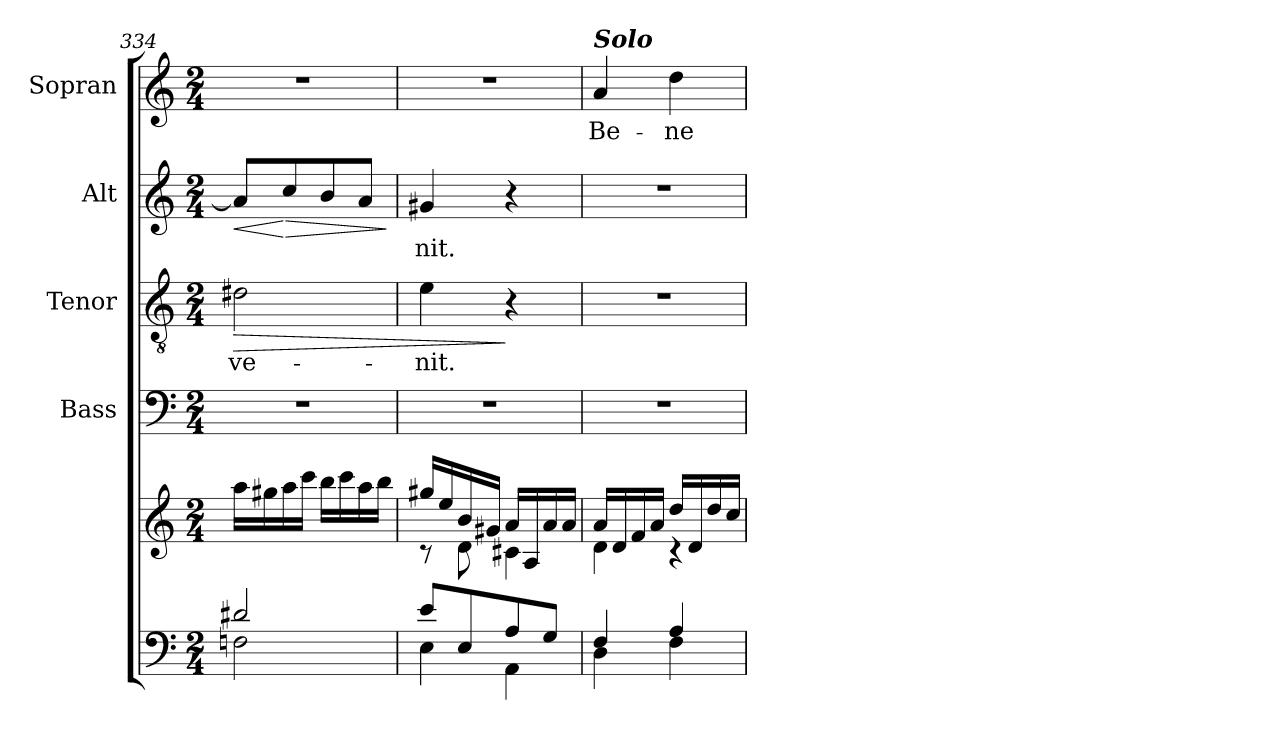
**kern	**kern	**kern	**kern	**text	**dynam	**kern	**text	**dynam	**kern	**text
*part5	*part5	*part4	*part3	*part3	*part3	*part2	*part2	*part2	*part1	*part1
*staff6	*staff5	*staff4	*staff3	*staff3	*staff3	*staff2	*staff2	*staff2	*staff1	*staff1
*	*	*I"Bass	*I"Tenor	*	*	*I"Alt	*	*	*I"Sopran	*
*	*	*I'B.	*I'T.	*	*	*I'A.	*	*	*I'S.	*
*clefF4	*clefG2	*clefF4	*clefGv2	*	*	*clefG2	*	*	*clefG2	*
*k[]	*k[]	*k[]	*k[]	*	*	*k[]	*	*	*k[]	*
*C:	*C:	*C:	*C:	*	*	*C:	*	*	*C:	*
*M2/4	*M2/4	*M2/4	*M2/4	*	*	*M2/4	*	*	*M2/4	*
=334	=334	=334	=334	=334	=334	=334	=334	=334	=334	=334
*^	*	*	*	*	*	*	*	*	*	*
!	!	!	!	!	!LO:LY:b	!LO:HP:b	!	!	!LO:HP:b	!	!
2d#X/	2Fn\	16aa\LL	2r	2d#X\	ve-	>	8a/L]	.	<	2r	.
.	.	16gg#X\	.	.	.	.	.	.	.	.	.
!	!	!	!	!	!	!	!	!	!LO:HP:n=1:b	!	!
.	.	16aa\	.	.	.	.	8cc/	.	[ >	.	.
.	.	16ccc\JJ	.	.	.	.	.	.	.	.	.
.	.	16bb\LL	.	.	.	.	8b/	.	.	.	.
.	.	16ccc\	.	.	.	.	.	.	.	.	.
.	.	16aa\	.	.	.	.	8a/J	.	.	.	.
.	.	16bb\JJ	.	.	.	.	.	.	.	.	.
*v	*v	*	*	*	*	*	*	*	*	*	*
.	.	.	.	.	.	.	.	]	.	.
=335	=335	=335	=335	=335	=335	=335	=335	=335	=335	=335
*^	*^	*	*	*	*	*	*	*	*	*
!	!	!	!	!	!	!LO:LY:b	!	!	!LO:LY:b	!	!	!
8e/L	4E\	16gg#X/LL	8rc	2r	4e\	-nit.	.	4g#X/	-nit.	.	2r	.
.	.	16ee/	.	.	.	.	.	.	.	.	.	.
8E/	.	16b/	8d\	.	.	.	.	.	.	.	.	.
.	.	16g#X/JJ	.	.	.	.	.	.	.	.	.	.
8A/	4AA\	16a/LL	4c#X\	.	4r	.	]	4r	.	.	.	.
.	.	16A/	.	.	.	.	.	.	.	.	.	.
8G/J	.	16a/	.	.	.	.	.	.	.	.	.	.
.	.	16a/JJ	.	.	.	.	.	.	.	.	.	.
=336	=336	=336	=336	=336	=336	=336	=336	=336	=336	=336	=336	=336
!	!	!	!	!	!	!	!	!	!	!	!LO:TX:a:Bi:t=Solo	!
!	!	!	!	!	!	!	!	!	!	!	!	!LO:LY:b
4F/	4D\	16a/LL	4d\	2r	2r	.	.	2r	.	.	4a/	Be-
.	.	16d/	.	.	.	.	.	.	.	.	.	.
.	.	16f/	.	.	.	.	.	.	.	.	.	.
.	.	16a/JJ	.	.	.	.	.	.	.	.	.	.
!	!	!	!	!	!	!	!	!	!	!	!	!LO:LY:b
4A/	4F\	16dd/LL	4rc	.	.	.	.	.	.	.	4dd\	-ne-
.	.	16d/	.	.	.	.	.	.	.	.	.	.
.	.	16dd/	.	.	.	.	.	.	.	.	.	.
.	.	16cc/JJ	.	.	.	.	.	.	.	.	.	.
*v	*v	*	*	*	*	*	*	*	*	*	*	*
*	*v	*v	*	*	*	*	*	*	*	*	*
=	=	=	=	=	=	=	=	=	=	=
*-	*-	*-	*-	*-	*-	*-	*-	*-	*-	*-
